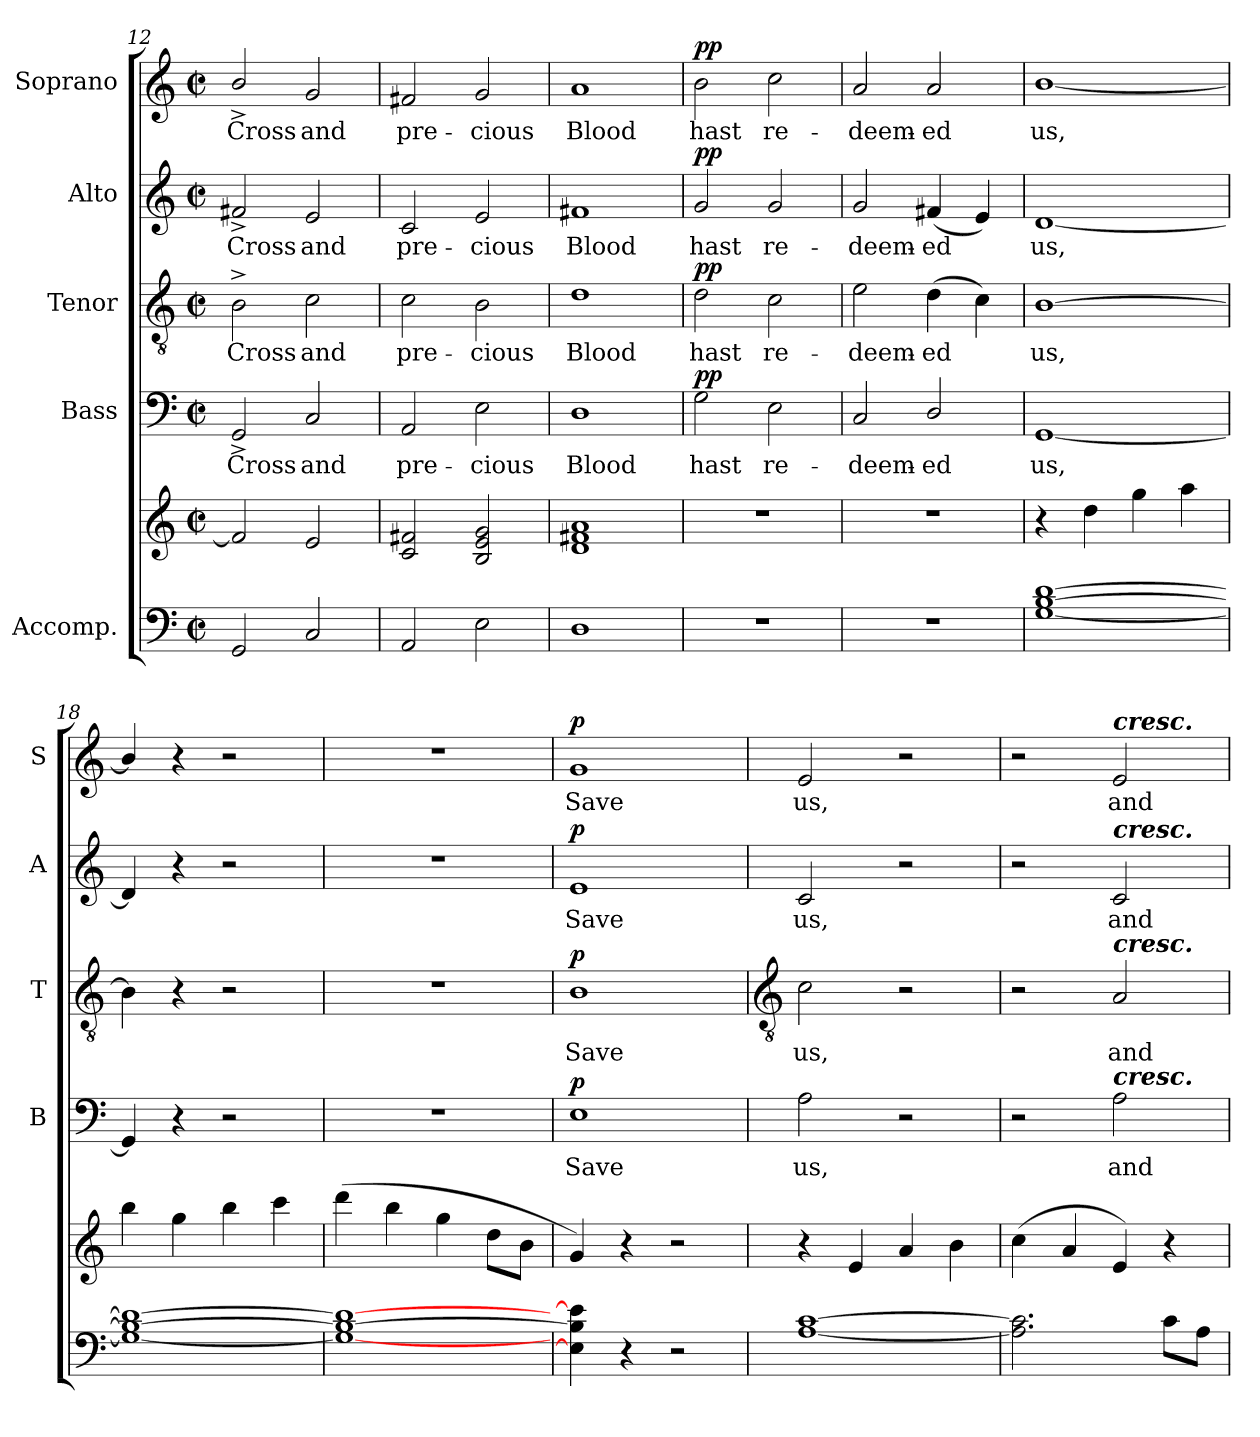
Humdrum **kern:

**kern	**kern	**kern	**text	**dynam	**kern	**text	**dynam	**kern	**text	**dynam	**kern	**text	**dynam
*part5	*part5	*part4	*part4	*part4	*part3	*part3	*part3	*part2	*part2	*part2	*part1	*part1	*part1
*staff6	*staff5	*staff4	*staff4	*staff4	*staff3	*staff3	*staff3	*staff2	*staff2	*staff2	*staff1	*staff1	*staff1
*I"Accomp.	*	*I"Bass	*	*	*I"Tenor	*	*	*I"Alto	*	*	*I"Soprano	*	*
*	*	*I'B	*	*	*I'T	*	*	*I'A	*	*	*I'S	*	*
*clefF4	*clefG2	*clefF4	*	*	*clefGv2	*	*	*clefG2	*	*	*clefG2	*	*
*k[]	*k[]	*k[]	*	*	*k[]	*	*	*k[]	*	*	*k[]	*	*
*C:	*C:	*C:	*	*	*C:	*	*	*C:	*	*	*C:	*	*
*M2/2	*M2/2	*M2/2	*	*	*M2/2	*	*	*M2/2	*	*	*M2/2	*	*
*met(c|)	*met(c|)	*met(c|)	*	*	*met(c|)	*	*	*met(c|)	*	*	*met(c|)	*	*
=12	=12	=12	=12	=12	=12	=12	=12	=12	=12	=12	=12	=12	=12
!	!	!	!LO:LY:b	!	!	!LO:LY:b	!	!	!LO:LY:b	!	!	!LO:LY:b	!
2GG	2f#]	2GG^	Cross	.	2B^	Cross	.	2f#X^	Cross	.	2b^/	Cross	.
!	!	!	!LO:LY:b	!	!	!LO:LY:b	!	!	!LO:LY:b	!	!	!LO:LY:b	!
2C	2e	2C	and	.	2c	and	.	2e	and	.	2g	and	.
=13	=13	=13	=13	=13	=13	=13	=13	=13	=13	=13	=13	=13	=13
!	!	!	!LO:LY:b	!	!	!LO:LY:b	!	!	!LO:LY:b	!	!	!LO:LY:b	!
2AA	2c 2f#X	2AA	pre-	.	2c	pre-	.	2c	pre-	.	2f#X	pre-	.
!	!	!	!LO:LY:b	!	!	!LO:LY:b	!	!	!LO:LY:b	!	!	!LO:LY:b	!
2E	2B 2e 2g	2E	-cious	.	2B	-cious	.	2e	-cious	.	2g	-cious	.
=14	=14	=14	=14	=14	=14	=14	=14	=14	=14	=14	=14	=14	=14
!	!	!	!LO:LY:b	!	!	!LO:LY:b	!	!	!LO:LY:b	!	!	!LO:LY:b	!
1D	1d 1f#X 1a	1D	Blood	.	1d	Blood	.	1f#X	Blood	.	1a	Blood	.
=15	=15	=15	=15	=15	=15	=15	=15	=15	=15	=15	=15	=15	=15
!	!	!	!LO:LY:b	!LO:DY:b	!	!LO:LY:b	!LO:DY:b	!	!LO:LY:b	!LO:DY:b	!	!LO:LY:b	!LO:DY:b
1r	1r	2G	hast	pp	2d	hast	pp	2g	hast	pp	2b	hast	pp
!	!	!	!LO:LY:b	!	!	!LO:LY:b	!	!	!LO:LY:b	!	!	!LO:LY:b	!
.	.	2E	re-	.	2c	re-	.	2g	re-	.	2cc	re-	.
=16	=16	=16	=16	=16	=16	=16	=16	=16	=16	=16	=16	=16	=16
!	!	!	!LO:LY:b	!	!	!LO:LY:b	!	!	!LO:LY:b	!	!	!LO:LY:b	!
1r	1r	2C	-deem-	.	2e	-deem-	.	2g	-deem-	.	2a	-deem-	.
!	!	!	!LO:LY:b	!	!	!LO:LY:b	!	!	!LO:LY:b	!	!	!LO:LY:b	!
.	.	2D/	-ed	.	(>4d	-ed	.	(<4f#X	-ed	.	2a	-ed	.
.	.	.	.	.	4c)	.	.	4e)	.	.	.	.	.
=17	=17	=17	=17	=17	=17	=17	=17	=17	=17	=17	=17	=17	=17
!	!	!	!LO:LY:b	!	!	!LO:LY:b	!	!	!LO:LY:b	!	!	!LO:LY:b	!
[1G [1B [1d	4r	[1GG	us,	.	[1B	us,	.	[1d	us,	.	[1b/	us,	.
.	4dd	.	.	.	.	.	.	.	.	.	.	.	.
.	4gg	.	.	.	.	.	.	.	.	.	.	.	.
.	4aa	.	.	.	.	.	.	.	.	.	.	.	.
=18	=18	=18	=18	=18	=18	=18	=18	=18	=18	=18	=18	=18	=18
1G_ 1B_ 1d_	4bb	4GG]	.	.	4B]	.	.	4d]	.	.	4b/]	.	.
.	4gg	4r	.	.	4r	.	.	4r	.	.	4r	.	.
.	4bb	2r	.	.	2r	.	.	2r	.	.	2r	.	.
.	4ccc	.	.	.	.	.	.	.	.	.	.	.	.
=19	=19	=19	=19	=19	=19	=19	=19	=19	=19	=19	=19	=19	=19
1G_ 1B_ 1d_	(>4ddd	1r	.	.	1r	.	.	1r	.	.	1r	.	.
.	4bb	.	.	.	.	.	.	.	.	.	.	.	.
.	4gg	.	.	.	.	.	.	.	.	.	.	.	.
.	8ddL	.	.	.	.	.	.	.	.	.	.	.	.
.	8bJ	.	.	.	.	.	.	.	.	.	.	.	.
=20	=20	=20	=20	=20	=20	=20	=20	=20	=20	=20	=20	=20	=20
!	!	!	!LO:LY:b	!LO:DY:b	!	!LO:LY:b	!LO:DY:b	!	!LO:LY:b	!LO:DY:b	!	!LO:LY:b	!LO:DY:b
4E] 4B] 4e]	4g)	1E	Save	p	1B	Save	p	1e	Save	p	1g	Save	p
4r	4r	.	.	.	.	.	.	.	.	.	.	.	.
2r	2r	.	.	.	.	.	.	.	.	.	.	.	.
!!LO:LB:g=z
=21	=21	=21	=21	=21	=21	=21	=21	=21	=21	=21	=21	=21	=21
*	*	*	*	*	*clefGv2	*	*	*	*	*	*	*	*
!	!	!	!LO:LY:b	!	!	!LO:LY:b	!	!	!LO:LY:b	!	!	!LO:LY:b	!
[1A [1c	4r	2A	us,	.	2c	us,	.	2c	us,	.	2e	us,	.
.	4e	.	.	.	.	.	.	.	.	.	.	.	.
.	4a	2r	.	.	2r	.	.	2r	.	.	2r	.	.
.	4b	.	.	.	.	.	.	.	.	.	.	.	.
=22	=22	=22	=22	=22	=22	=22	=22	=22	=22	=22	=22	=22	=22
2.A] 2.c]	(<4cc	2r	.	.	2r	.	.	2r	.	.	2r	.	.
.	4a	.	.	.	.	.	.	.	.	.	.	.	.
!	!	!	!	!	!	!	!	!	!	!	!LO:TX:a:Bi:t=cresc.	!	!
!	!	!	!	!	!	!	!	!LO:TX:a:Bi:t=cresc.	!	!	!	!	!
!	!	!	!	!	!LO:TX:a:Bi:t=cresc.	!	!	!	!	!	!	!	!
!	!	!LO:TX:a:Bi:t=cresc.	!	!	!	!	!	!	!	!	!	!	!
!	!	!	!LO:LY:b	!	!	!LO:LY:b	!	!	!LO:LY:b	!	!	!LO:LY:b	!
.	4e)	2A	and	.	2A	and	.	2c	and	.	2e	and	.
8cL	4r	.	.	.	.	.	.	.	.	.	.	.	.
8AJ	.	.	.	.	.	.	.	.	.	.	.	.	.
=	=	=	=	=	=	=	=	=	=	=	=	=	=
*-	*-	*-	*-	*-	*-	*-	*-	*-	*-	*-	*-	*-	*-
